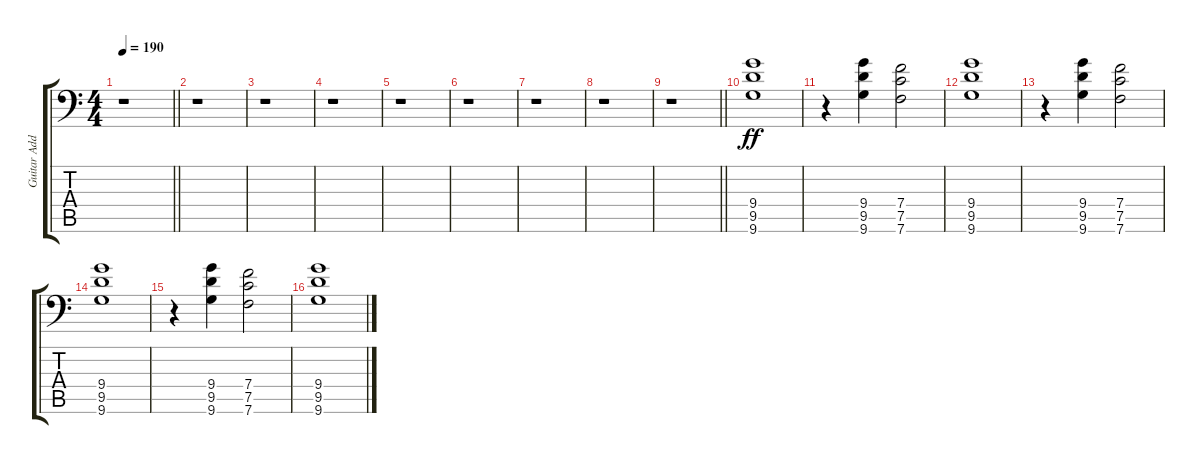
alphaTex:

\track ("Guitar Additional" "Guitar Add") {instrument distortionguitar}
\staff {score tabs}
\tuning (C4 G3 Eb3 Bb2 F2 Bb1) {hide}
\ts (4 4)
\tempo 190
\clef f4
\barLineRight lightlight
\ks c
r.1{dy ff} |
r.1 |
r.1 |
r.1 |
r.1 |
r.1 |
r.1 |
r.1 |
\barLineRight lightlight
r.1 |
(9.4 9.5 9.6).1 |
r.4 (9.4 9.5 9.6).4 (7.4 7.5 7.6).2 |
(9.4 9.5 9.6).1 |
r.4 (9.4 9.5 9.6).4 (7.4 7.5 7.6).2 |
(9.4 9.5 9.6).1 |
r.4 (9.4 9.5 9.6).4 (7.4 7.5 7.6).2 |
(9.4 9.5 9.6).1
